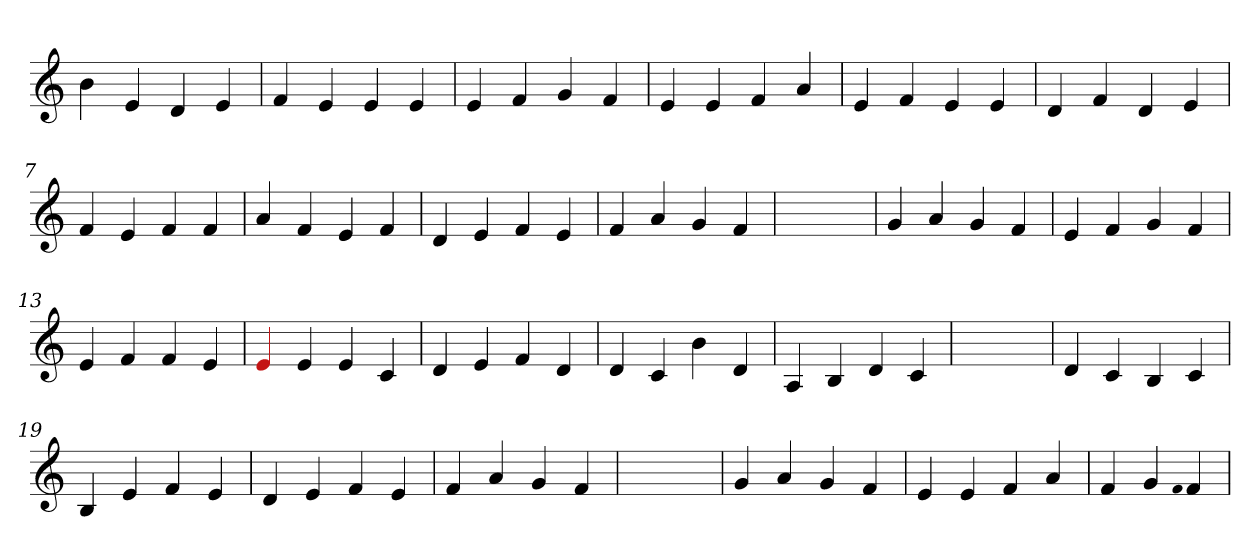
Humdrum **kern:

**kern
*part1
*staff1
*clefG2
=1
4b
4e
4d
4e
=2
4f
4e
4e
4e
=3
4e
4f
4g
4f
=4
4e
4e
4f
4a
=5
4e
4f
4e
4e
=6
4d
4f
4d
4e
=7
4f
4e
4f
4f
=8
4a
4f
4e
4f
=9
4d
4e
4f
4e
=10
4f
4a
4g
4f
=11
1ryy
=11
4g
4a
4g
4f
=12
4e
4f
4g
4f
=13
4e
4f
4f
4e
=14
4Re
4e
4e
4c
=15
4d
4e
4f
4d
=16
4d
4c
4b
4d
=17
4A
4B
4d
4c
=18
1ryy
=18
4d
4c
4B
4c
=19
4B
4e
4f
4e
=20
4d
4e
4f
4e
=21
4f
4a
4g
4f
=22
1ryy
=22
4g
4a
4g
4f
=23
4e
4e
4f
4a
=24
4f
4g
qqf
4f
=
*-
